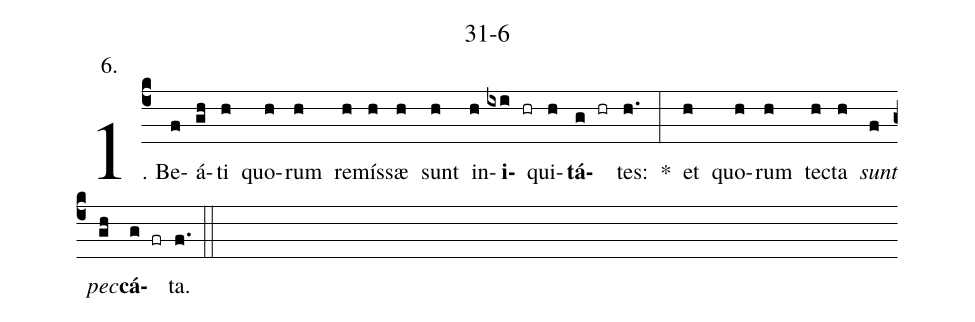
name: 31-6;
annotation: 6.;
%%
(c4)1. Be(f)á(gh)ti(h) quo(h)rum(h) re(h)mís(h)sæ(h) sunt(h) in(h)<b>i</b>(ixi hr)qui(h)<b>tá</b>(g hr)tes:(h.) *(:) et(h) quo(h)rum(h) tec(h)ta(h) <i>sunt</i>(f) <i>pec</i>(gh)<b>cá</b>(g fr)ta.(f.) (::)
